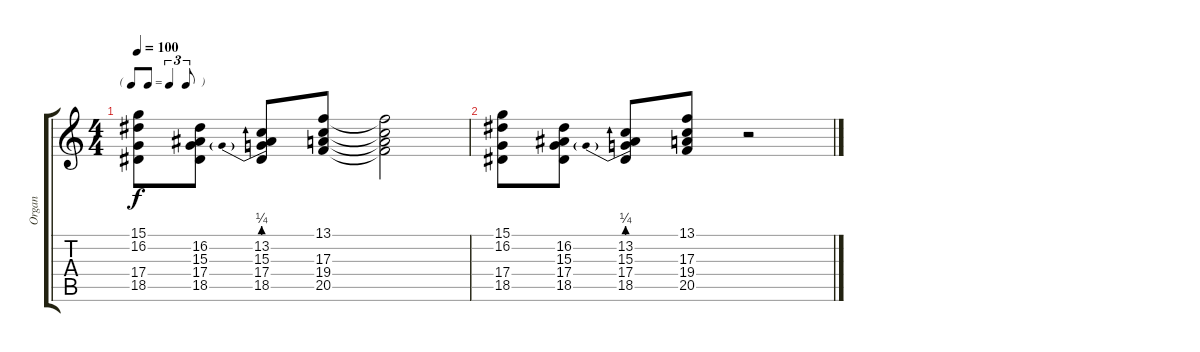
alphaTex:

\track ("Organ" "Organ") {instrument rockorgan}
\staff {score tabs}
\tuning (E4 B3 G3 D3 A2 E2) {hide}
\ts (4 4)
\tf triplet8th
\tempo 100
\clef g2
\ks c
(15.1 16.2 17.4 18.5).8{dy f} (16.2 15.3 17.4 18.5).8 (13.2 15.3 17.4{be (prebend 0 1 60 1)} 18.5).8 (13.1 17.3 19.4 20.5).8 (13.1{t} 17.3{t} 19.4{t} 20.5{t}).2 |
(15.1 16.2 17.4 18.5).8 (16.2 15.3 17.4 18.5).8 (13.2 15.3 17.4{be (prebend 0 1 60 1)} 18.5).8 (13.1 17.3 19.4 20.5).8 r.2
